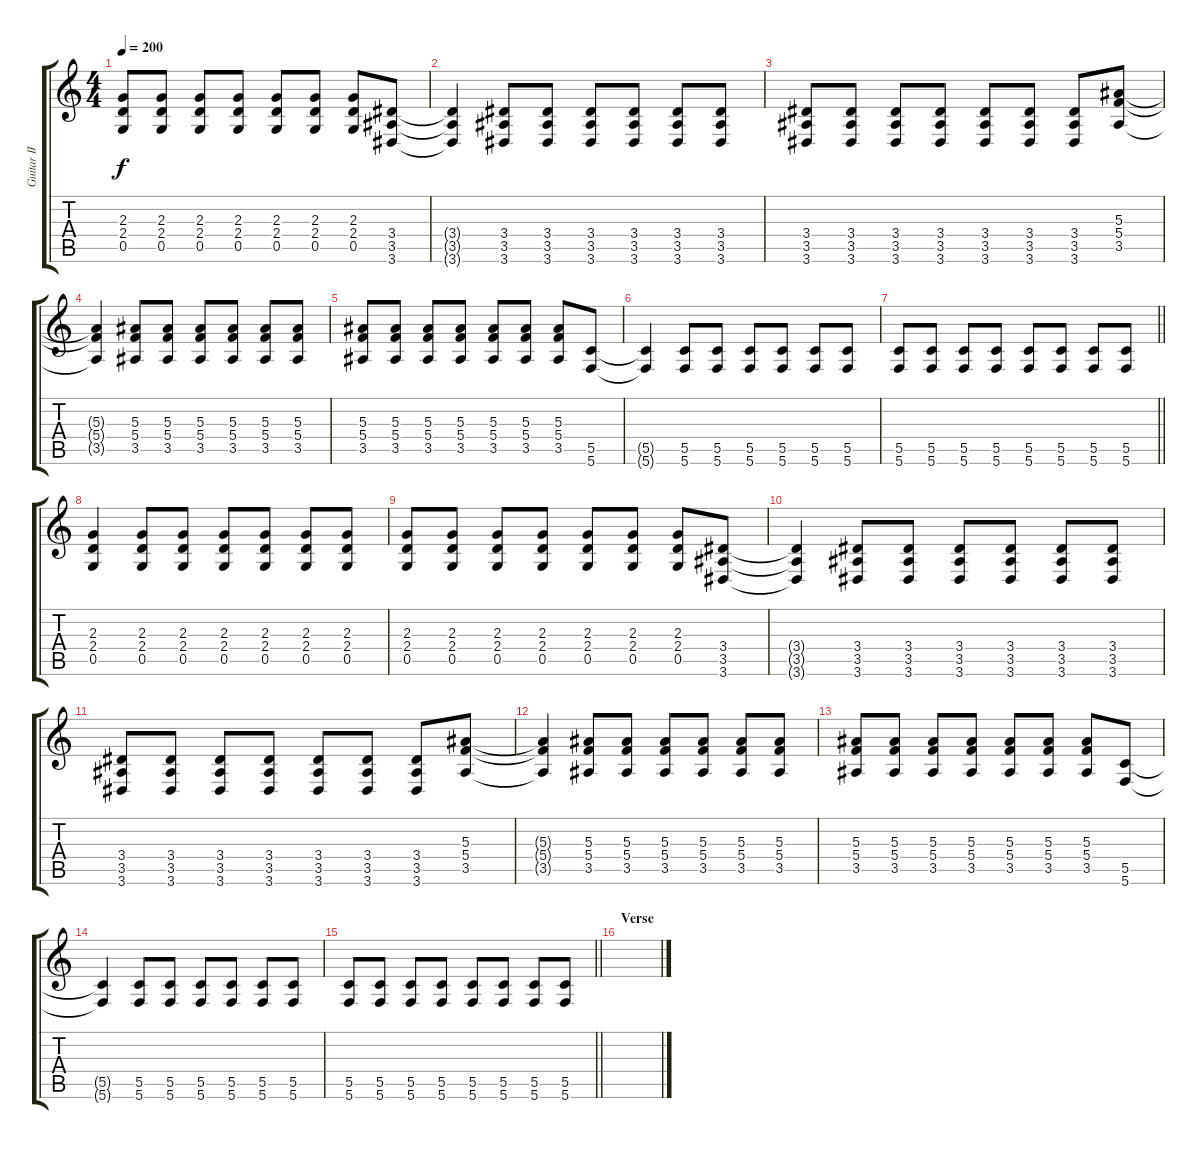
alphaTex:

\track ("Guitar II" "Guitar II") {instrument distortionguitar}
\staff {score tabs}
\tuning (D4 A3 F3 C3 G2 C2) {hide}
\ts (4 4)
\tempo 200
\clef g2
\ks c
(2.3 2.4 0.5).8{dy f} (2.3 2.4 0.5).8 (2.3 2.4 0.5).8 (2.3 2.4 0.5).8 (2.3 2.4 0.5).8 (2.3 2.4 0.5).8 (2.3 2.4 0.5).8 (3.4 3.5 3.6).8 |
(3.4{t} 3.5{t} 3.6{t}).4 (3.4 3.5 3.6).8 (3.4 3.5 3.6).8 (3.4 3.5 3.6).8 (3.4 3.5 3.6).8 (3.4 3.5 3.6).8 (3.4 3.5 3.6).8 |
(3.4 3.5 3.6).8 (3.4 3.5 3.6).8 (3.4 3.5 3.6).8 (3.4 3.5 3.6).8 (3.4 3.5 3.6).8 (3.4 3.5 3.6).8 (3.4 3.5 3.6).8 (5.3 5.4 3.5).8 |
(5.3{t} 5.4{t} 3.5{t}).4 (5.3 5.4 3.5).8 (5.3 5.4 3.5).8 (5.3 5.4 3.5).8 (5.3 5.4 3.5).8 (5.3 5.4 3.5).8 (5.3 5.4 3.5).8 |
(5.3 5.4 3.5).8 (5.3 5.4 3.5).8 (5.3 5.4 3.5).8 (5.3 5.4 3.5).8 (5.3 5.4 3.5).8 (5.3 5.4 3.5).8 (5.3 5.4 3.5).8 (5.5 5.6).8 |
(5.5{t} 5.6{t}).4 (5.5 5.6).8 (5.5 5.6).8 (5.5 5.6).8 (5.5 5.6).8 (5.5 5.6).8 (5.5 5.6).8 |
\barLineRight lightlight
(5.5 5.6).8 (5.5 5.6).8 (5.5 5.6).8 (5.5 5.6).8 (5.5 5.6).8 (5.5 5.6).8 (5.5 5.6).8 (5.5 5.6).8 |
(2.3 2.4 0.5).4 (2.3 2.4 0.5).8 (2.3 2.4 0.5).8 (2.3 2.4 0.5).8 (2.3 2.4 0.5).8 (2.3 2.4 0.5).8 (2.3 2.4 0.5).8 |
(2.3 2.4 0.5).8 (2.3 2.4 0.5).8 (2.3 2.4 0.5).8 (2.3 2.4 0.5).8 (2.3 2.4 0.5).8 (2.3 2.4 0.5).8 (2.3 2.4 0.5).8 (3.4 3.5 3.6).8 |
(3.4{t} 3.5{t} 3.6{t}).4 (3.4 3.5 3.6).8 (3.4 3.5 3.6).8 (3.4 3.5 3.6).8 (3.4 3.5 3.6).8 (3.4 3.5 3.6).8 (3.4 3.5 3.6).8 |
(3.4 3.5 3.6).8 (3.4 3.5 3.6).8 (3.4 3.5 3.6).8 (3.4 3.5 3.6).8 (3.4 3.5 3.6).8 (3.4 3.5 3.6).8 (3.4 3.5 3.6).8 (5.3 5.4 3.5).8 |
(5.3{t} 5.4{t} 3.5{t}).4 (5.3 5.4 3.5).8 (5.3 5.4 3.5).8 (5.3 5.4 3.5).8 (5.3 5.4 3.5).8 (5.3 5.4 3.5).8 (5.3 5.4 3.5).8 |
(5.3 5.4 3.5).8 (5.3 5.4 3.5).8 (5.3 5.4 3.5).8 (5.3 5.4 3.5).8 (5.3 5.4 3.5).8 (5.3 5.4 3.5).8 (5.3 5.4 3.5).8 (5.5 5.6).8 |
(5.5{t} 5.6{t}).4 (5.5 5.6).8 (5.5 5.6).8 (5.5 5.6).8 (5.5 5.6).8 (5.5 5.6).8 (5.5 5.6).8 |
\barLineRight lightlight
(5.5 5.6).8 (5.5 5.6).8 (5.5 5.6).8 (5.5 5.6).8 (5.5 5.6).8 (5.5 5.6).8 (5.5 5.6).8 (5.5 5.6).8 |
\section ("" "Verse")
